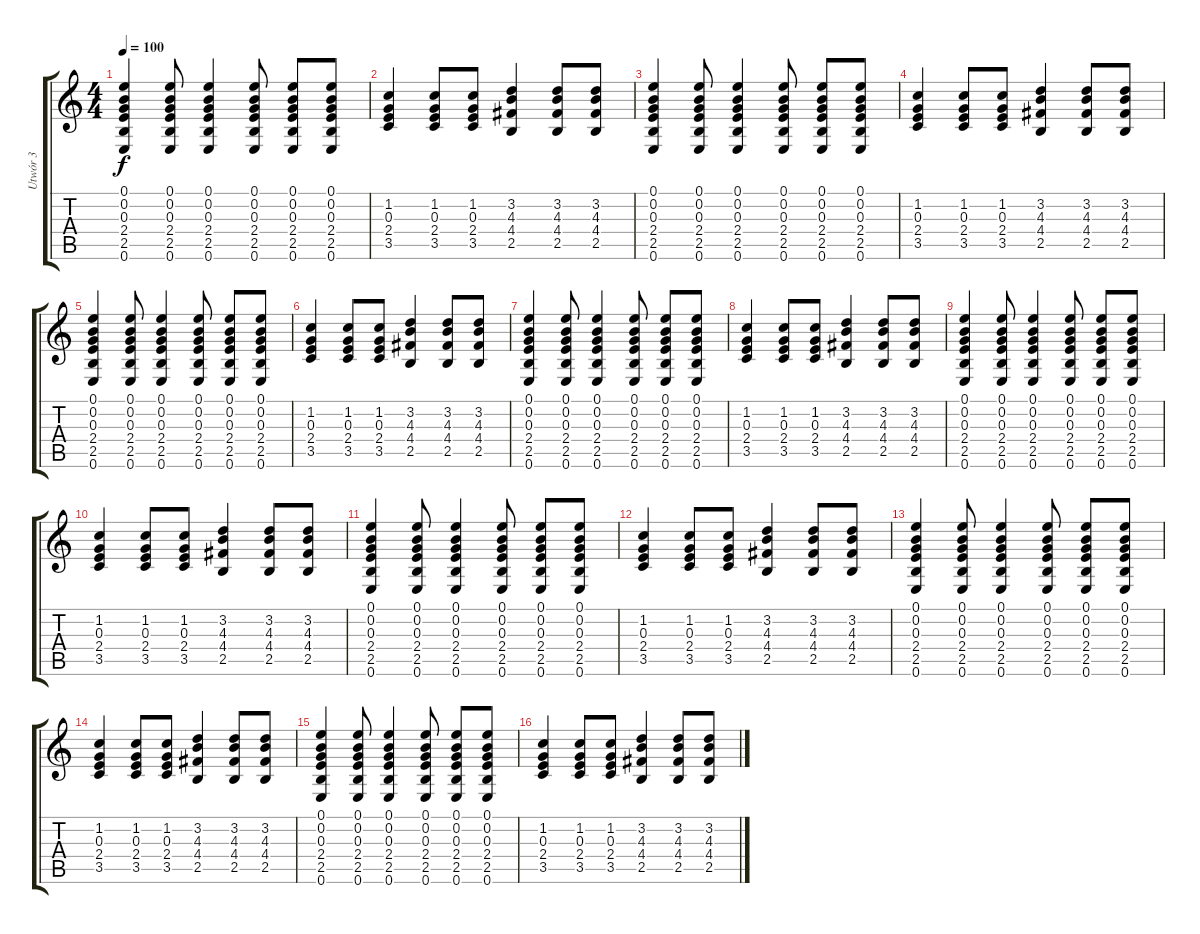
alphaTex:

\track ("Utwór 3" "Utwór 3") {instrument acousticguitarsteel}
\staff {score tabs}
\tuning (E4 B3 G3 D3 A2 E2) {hide}
\ts (4 4)
\tempo 100
\clef g2
\ks c
(0.1 0.2 0.3 2.4 2.5 0.6).4{dy f} (0.1 0.2 0.3 2.4 2.5 0.6).8 (0.1 0.2 0.3 2.4 2.5 0.6).4 (0.1 0.2 0.3 2.4 2.5 0.6).8 (0.1 0.2 0.3 2.4 2.5 0.6).8 (0.1 0.2 0.3 2.4 2.5 0.6).8 |
(1.2 0.3 2.4 3.5).4 (1.2 0.3 2.4 3.5).8 (1.2 0.3 2.4 3.5).8 (3.2 4.3 4.4 2.5).4 (3.2 4.3 4.4 2.5).8 (3.2 4.3 4.4 2.5).8 |
(0.1 0.2 0.3 2.4 2.5 0.6).4 (0.1 0.2 0.3 2.4 2.5 0.6).8 (0.1 0.2 0.3 2.4 2.5 0.6).4 (0.1 0.2 0.3 2.4 2.5 0.6).8 (0.1 0.2 0.3 2.4 2.5 0.6).8 (0.1 0.2 0.3 2.4 2.5 0.6).8 |
(1.2 0.3 2.4 3.5).4 (1.2 0.3 2.4 3.5).8 (1.2 0.3 2.4 3.5).8 (3.2 4.3 4.4 2.5).4 (3.2 4.3 4.4 2.5).8 (3.2 4.3 4.4 2.5).8 |
(0.1 0.2 0.3 2.4 2.5 0.6).4 (0.1 0.2 0.3 2.4 2.5 0.6).8 (0.1 0.2 0.3 2.4 2.5 0.6).4 (0.1 0.2 0.3 2.4 2.5 0.6).8 (0.1 0.2 0.3 2.4 2.5 0.6).8 (0.1 0.2 0.3 2.4 2.5 0.6).8 |
(1.2 0.3 2.4 3.5).4 (1.2 0.3 2.4 3.5).8 (1.2 0.3 2.4 3.5).8 (3.2 4.3 4.4 2.5).4 (3.2 4.3 4.4 2.5).8 (3.2 4.3 4.4 2.5).8 |
(0.1 0.2 0.3 2.4 2.5 0.6).4 (0.1 0.2 0.3 2.4 2.5 0.6).8 (0.1 0.2 0.3 2.4 2.5 0.6).4 (0.1 0.2 0.3 2.4 2.5 0.6).8 (0.1 0.2 0.3 2.4 2.5 0.6).8 (0.1 0.2 0.3 2.4 2.5 0.6).8 |
(1.2 0.3 2.4 3.5).4 (1.2 0.3 2.4 3.5).8 (1.2 0.3 2.4 3.5).8 (3.2 4.3 4.4 2.5).4 (3.2 4.3 4.4 2.5).8 (3.2 4.3 4.4 2.5).8 |
(0.1 0.2 0.3 2.4 2.5 0.6).4 (0.1 0.2 0.3 2.4 2.5 0.6).8 (0.1 0.2 0.3 2.4 2.5 0.6).4 (0.1 0.2 0.3 2.4 2.5 0.6).8 (0.1 0.2 0.3 2.4 2.5 0.6).8 (0.1 0.2 0.3 2.4 2.5 0.6).8 |
(1.2 0.3 2.4 3.5).4 (1.2 0.3 2.4 3.5).8 (1.2 0.3 2.4 3.5).8 (3.2 4.3 4.4 2.5).4 (3.2 4.3 4.4 2.5).8 (3.2 4.3 4.4 2.5).8 |
(0.1 0.2 0.3 2.4 2.5 0.6).4 (0.1 0.2 0.3 2.4 2.5 0.6).8 (0.1 0.2 0.3 2.4 2.5 0.6).4 (0.1 0.2 0.3 2.4 2.5 0.6).8 (0.1 0.2 0.3 2.4 2.5 0.6).8 (0.1 0.2 0.3 2.4 2.5 0.6).8 |
(1.2 0.3 2.4 3.5).4 (1.2 0.3 2.4 3.5).8 (1.2 0.3 2.4 3.5).8 (3.2 4.3 4.4 2.5).4 (3.2 4.3 4.4 2.5).8 (3.2 4.3 4.4 2.5).8 |
(0.1 0.2 0.3 2.4 2.5 0.6).4 (0.1 0.2 0.3 2.4 2.5 0.6).8 (0.1 0.2 0.3 2.4 2.5 0.6).4 (0.1 0.2 0.3 2.4 2.5 0.6).8 (0.1 0.2 0.3 2.4 2.5 0.6).8 (0.1 0.2 0.3 2.4 2.5 0.6).8 |
(1.2 0.3 2.4 3.5).4 (1.2 0.3 2.4 3.5).8 (1.2 0.3 2.4 3.5).8 (3.2 4.3 4.4 2.5).4 (3.2 4.3 4.4 2.5).8 (3.2 4.3 4.4 2.5).8 |
(0.1 0.2 0.3 2.4 2.5 0.6).4 (0.1 0.2 0.3 2.4 2.5 0.6).8 (0.1 0.2 0.3 2.4 2.5 0.6).4 (0.1 0.2 0.3 2.4 2.5 0.6).8 (0.1 0.2 0.3 2.4 2.5 0.6).8 (0.1 0.2 0.3 2.4 2.5 0.6).8 |
(1.2 0.3 2.4 3.5).4 (1.2 0.3 2.4 3.5).8 (1.2 0.3 2.4 3.5).8 (3.2 4.3 4.4 2.5).4 (3.2 4.3 4.4 2.5).8 (3.2 4.3 4.4 2.5).8
